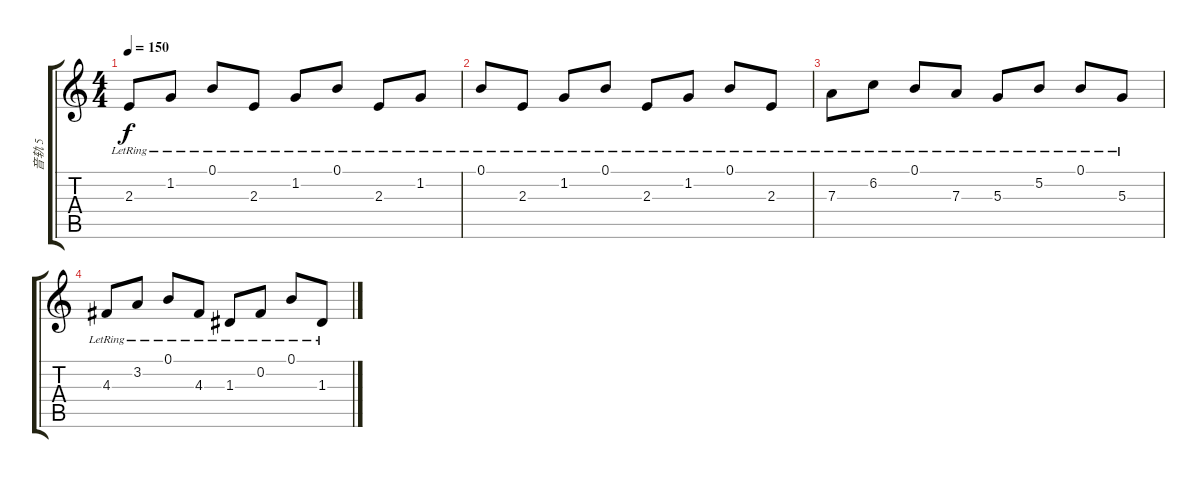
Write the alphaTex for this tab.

\track ("音轨 5" "音轨 5") {instrument electricguitarclean}
\staff {score tabs}
\tuning (B3 Gb3 D3 A2 E2 B1) {hide}
\ts (4 4)
\tempo 150
\clef g2
\ks c
2.3{lr}.8{dy f volume 0} 1.2{lr}.8 0.1{lr}.8 2.3{lr}.8 1.2{lr}.8 0.1{lr}.8 2.3{lr}.8 1.2{lr}.8 |
0.1{lr}.8 2.3{lr}.8 1.2{lr}.8 0.1{lr}.8 2.3{lr}.8 1.2{lr}.8 0.1{lr}.8 2.3{lr}.8 |
7.3{lr}.8 6.2{lr}.8 0.1{lr}.8 7.3{lr}.8 5.3{lr}.8 5.2{lr}.8 0.1{lr}.8 5.3{lr}.8 |
4.3{lr}.8 3.2{lr}.8 0.1{lr}.8 4.3{lr}.8 1.3{lr}.8 0.2{lr}.8 0.1{lr}.8 1.3{lr}.8
